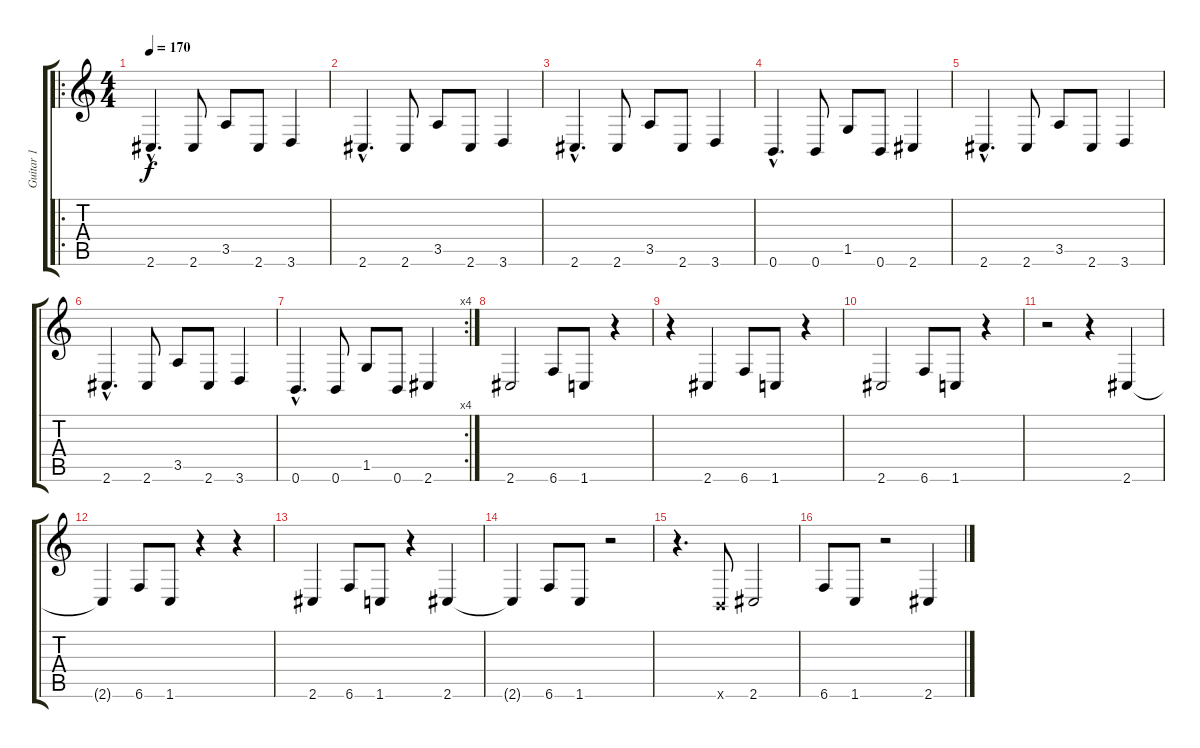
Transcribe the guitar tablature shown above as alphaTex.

\track ("Guitar 1" "Guitar 1") {instrument overdrivenguitar}
\staff {score tabs}
\tuning (Db4 Ab3 E3 B2 Gb2 B1) {hide}
\ro
\ts (4 4)
\tempo 170
\clef g2
\ks c
2.6{hac}.4{d dy f instrument overdrivenguitar} 2.6.8 3.5.8 2.6.8 3.6.4 |
2.6{hac}.4{d} 2.6.8 3.5.8 2.6.8 3.6.4 |
2.6{hac}.4{d} 2.6.8 3.5.8 2.6.8 3.6.4 |
0.6{hac}.4{d} 0.6.8 1.5.8 0.6.8 2.6.4 |
2.6{hac}.4{d} 2.6.8 3.5.8 2.6.8 3.6.4 |
2.6{hac}.4{d} 2.6.8 3.5.8 2.6.8 3.6.4 |
\rc 4
0.6{hac}.4{d} 0.6.8 1.5.8 0.6.8 2.6.4 |
2.6.2 6.6.8 1.6.8 r.4 |
r.4 2.6.4 6.6.8 1.6.8 r.4 |
2.6.2 6.6.8 1.6.8 r.4 |
r.2 r.4 2.6.4 |
2.6{t}.4 6.6.8 1.6.8 r.4 r.4 |
2.6.4 6.6.8 1.6.8 r.4 2.6.4 |
2.6{t}.4 6.6.8 1.6.8 r.2 |
r.4{d} 0.6{x}.8 2.6.2 |
6.6.8 1.6.8 r.2 2.6.4
